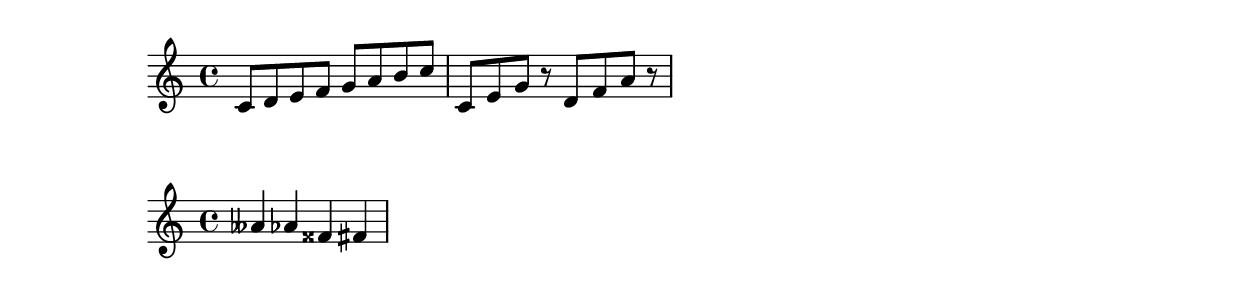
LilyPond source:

\version "2.16.2"

\version "2.16.2"

\layout {
  \context {
    \Score
    % I dislike it, but many modern editions have quite flat beams.
    \override Beam #'damping = #2.5
    extraNatural = ##f
  }
}


\relative f' {
  c8 d e f g a b c
  c, e g r d f a r
}
\relative c'' {
  aeses4 aes fisis fis
}